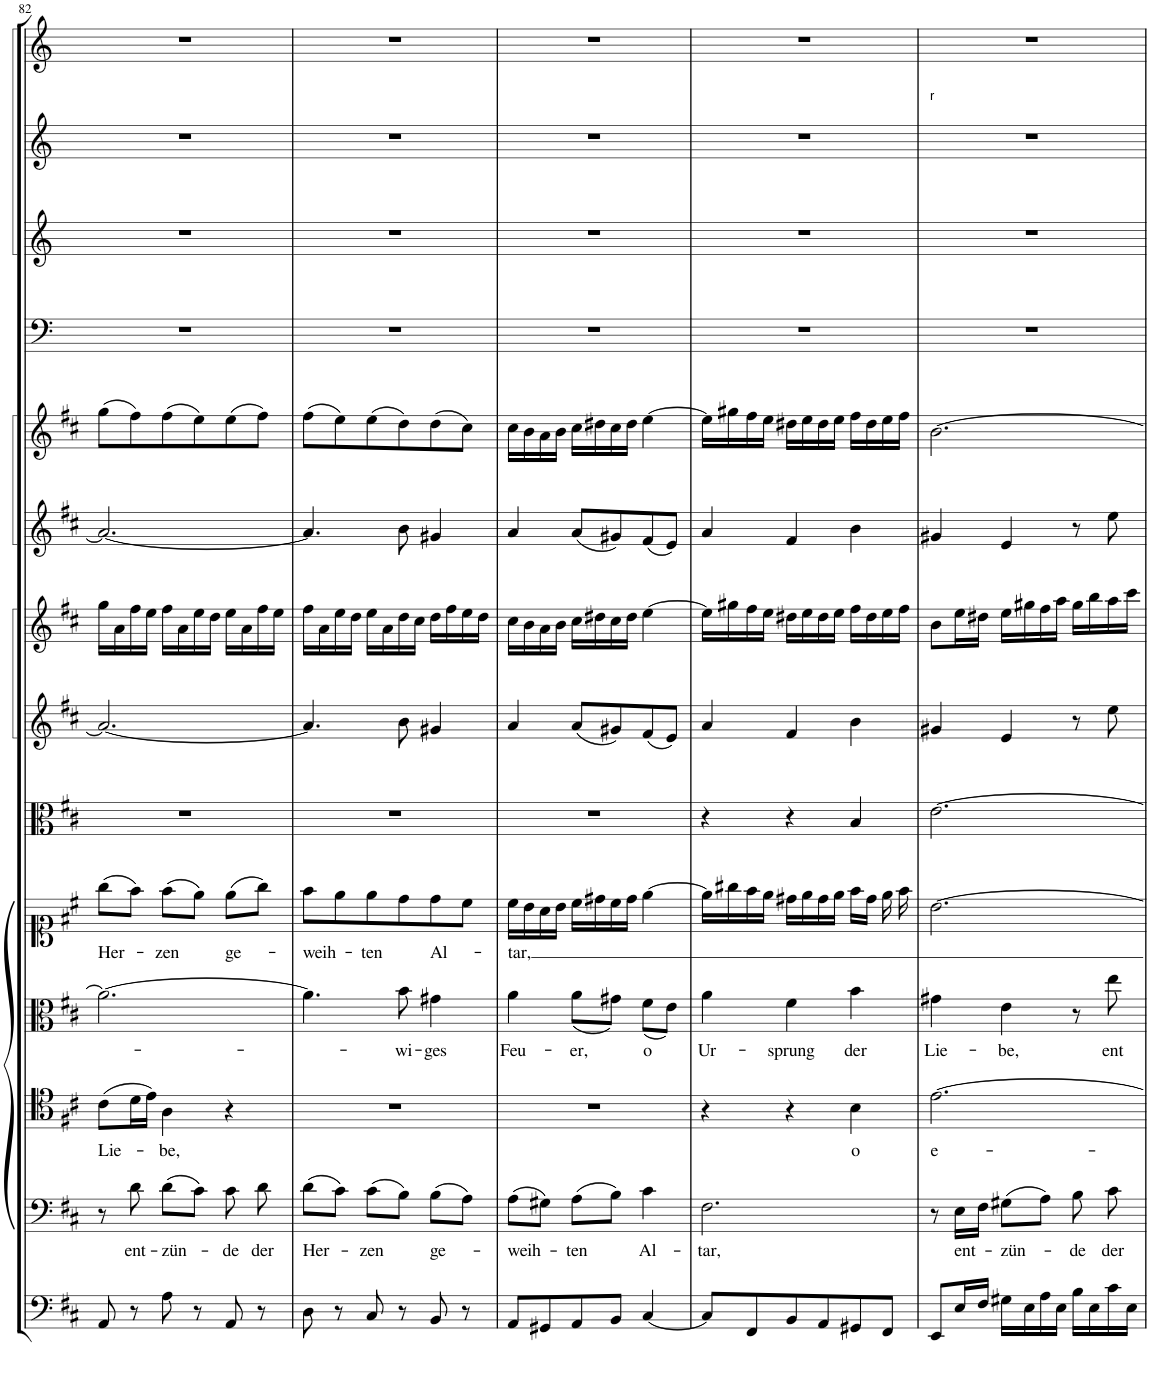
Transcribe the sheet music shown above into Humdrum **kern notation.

**kern	**kern	**text	**kern	**text	**kern	**text	**kern	**text	**kern	**kern	**kern	**kern	**kern	**kern	**kern	**kern	**kern
*part14	*part13	*part13	*part12	*part12	*part11	*part11	*part10	*part10	*part9	*part8	*part7	*part6	*part5	*part4	*part3	*part2	*part1
*staff14	*staff13	*staff13	*staff12	*staff12	*staff11	*staff11	*staff10	*staff10	*staff9	*staff8	*staff7	*staff6	*staff5	*staff4	*staff3	*staff2	*staff1
*I"Continuo.	*I"Basso	*	*I"Tenore	*	*I"Alto	*	*I"Soprano	*	*I"Viola.	*I"Violino II	*I"Violino I.	*I"Oboe II	*I"Oboe I.	*I"Timpani.	*I"Tromba III.	*I"Tromba II.	*I"Tromba I.
*	*	*	*	*	*	*	*	*	*I'Vla	*	*I'Vln	*I'Ob	*I'Ob	*I'Timp	*	*	*
!!LO:PB:g=z
*clefF4	*clefF4	*	*clefC4	*	*clefC3	*	*clefC1	*	*clefC3	*clefG2	*clefG2	*clefG2	*clefG2	*clefF4	*clefG2	*clefG2	*clefG2
*	*	*	*	*	*	*	*	*	*	*	*	*	*	*Trd-1c-2	*Trd-1c-2	*Trd-1c-2	*Trd-1c-2
*k[f#c#]	*k[f#c#]	*	*k[f#c#]	*	*k[f#c#]	*	*k[f#c#]	*	*k[f#c#]	*k[f#c#]	*k[f#c#]	*k[f#c#]	*k[f#c#]	*k[]	*k[]	*k[]	*k[]
*M3/4	*M3/4	*	*M3/4	*	*M3/4	*	*M3/4	*	*M3/4	*M3/4	*M3/4	*M3/4	*M3/4	*M3/4	*M3/4	*M3/4	*M3/4
=82	=82	=82	=82	=82	=82	=82	=82	=82	=82	=82	=82	=82	=82	=82	=82	=82	=82
!	!	!	!	!LO:LY:b	!	!	!	!LO:LY:b	!	!	!	!	!	!	!	!	!
8AA/	8r	.	(>8c#\L	-Lie-	2.a\_	.	(>8gg\L	Her-	2.r	2.a/_	16gg\LL	2.a/_	(>8gg\L	2.r	2.r	2.r	2.r
.	.	.	.	.	.	.	.	.	.	.	16a\	.	.	.	.	.	.
!	!	!LO:LY:b	!	!	!	!	!	!	!	!	!	!	!	!	!	!	!
8r	8d\	ent-	16d\L	.	.	.	8ff#\J)	.	.	.	16ff#\	.	8ff#\)	.	.	.	.
.	.	.	16e\JJ)	.	.	.	.	.	.	.	16ee\JJ	.	.	.	.	.	.
!	!	!LO:LY:b	!	!LO:LY:b	!	!	!	!LO:LY:b	!	!	!	!	!	!	!	!	!
8A\	(>8d\L	-zün-	4A\	be,	.	.	(>8ff#\L	zen	.	.	16ff#\LL	.	(>8ff#\	.	.	.	.
.	.	.	.	.	.	.	.	.	.	.	16a\	.	.	.	.	.	.
8r	8c#\J)	.	.	.	.	.	8ee\J)	.	.	.	16ee\	.	8ee\)	.	.	.	.
.	.	.	.	.	.	.	.	.	.	.	16dd\JJ	.	.	.	.	.	.
!	!	!LO:LY:b	!	!	!	!	!	!LO:LY:b	!	!	!	!	!	!	!	!	!
8AA/	8c#\	de	4r	.	.	.	(>8ee\L	ge-	.	.	16ee\LL	.	(>8ee\	.	.	.	.
.	.	.	.	.	.	.	.	.	.	.	16a\	.	.	.	.	.	.
!	!	!LO:LY:b	!	!	!	!	!	!	!	!	!	!	!	!	!	!	!
8r	8d\	der	.	.	.	.	8gg\J)	.	.	.	16ff#\	.	8ff#\J)	.	.	.	.
.	.	.	.	.	.	.	.	.	.	.	16ee\JJ	.	.	.	.	.	.
=83	=83	=83	=83	=83	=83	=83	=83	=83	=83	=83	=83	=83	=83	=83	=83	=83	=83
!	!	!LO:LY:b	!	!	!	!	!	!LO:LY:b	!	!	!	!	!	!	!	!	!
8D\	(>8d\L	Her-	2.r	.	4.a\]	.	8ff#\L	-weih-	2.r	4.a/]	16ff#\LL	4.a/]	(>8ff#\L	2.r	2.r	2.r	2.r
.	.	.	.	.	.	.	.	.	.	.	16a\	.	.	.	.	.	.
8r	8c#\J)	.	.	.	.	.	8ee\	.	.	.	16ee\	.	8ee\)	.	.	.	.
.	.	.	.	.	.	.	.	.	.	.	16dd\JJ	.	.	.	.	.	.
!	!	!LO:LY:b	!	!	!	!	!	!LO:LY:b	!	!	!	!	!	!	!	!	!
8C#/	(>8c#\L	zen	.	.	.	.	8ee\	-ten	.	.	16ee\LL	.	(>8ee\	.	.	.	.
.	.	.	.	.	.	.	.	.	.	.	16a\	.	.	.	.	.	.
!	!	!	!	!	!	!LO:LY:b	!	!	!	!	!	!	!	!	!	!	!
8r	8B\J)	.	.	.	8b\	wi-	8dd\	.	.	8b\	16dd\	8b\	8dd\)	.	.	.	.
.	.	.	.	.	.	.	.	.	.	.	16cc#\JJ	.	.	.	.	.	.
!	!	!LO:LY:b	!	!	!	!LO:LY:b	!	!LO:LY:b	!	!	!	!	!	!	!	!	!
8BB/	(>8B\L	ge-	.	.	4g#X\	-ges	8dd\	Al-	.	4g#X/	16dd\LL	4g#X/	(>8dd\	.	.	.	.
.	.	.	.	.	.	.	.	.	.	.	16ff#\	.	.	.	.	.	.
8r	8A\J)	.	.	.	.	.	8cc#\J	.	.	.	16ee\	.	8cc#\J)	.	.	.	.
.	.	.	.	.	.	.	.	.	.	.	16dd\JJ	.	.	.	.	.	.
=84	=84	=84	=84	=84	=84	=84	=84	=84	=84	=84	=84	=84	=84	=84	=84	=84	=84
!	!	!LO:LY:b	!	!	!	!LO:LY:b	!	!LO:LY:b	!	!	!	!	!	!	!	!	!
8AA/L	(>8A\L	-weih-	2.r	.	4a\	Feu-	16cc#\LL	-tar,	2.r	4a/	16cc#\LL	4a/	16cc#\LL	2.r	2.r	2.r	2.r
.	.	.	.	.	.	.	16b\	.	.	.	16b\	.	16b\	.	.	.	.
8GG#X/	8G#X\J)	.	.	.	.	.	16a\	.	.	.	16a\	.	16a\	.	.	.	.
.	.	.	.	.	.	.	16b\JJ	.	.	.	16b\JJ	.	16b\JJ	.	.	.	.
!	!	!LO:LY:b	!	!	!	!LO:LY:b	!	!	!	!	!	!	!	!	!	!	!
8AA/	(>8A\L	-ten	.	.	(<8a\L	-er,	16cc#\LL	.	.	(<8a/L	16cc#\LL	(<8a/L	16cc#\LL	.	.	.	.
.	.	.	.	.	.	.	16dd#X\	.	.	.	16dd#X\	.	16dd#X\	.	.	.	.
8BB/J	8B\J)	.	.	.	8g#X\J)	.	16cc#\	.	.	8g#X/)	16cc#\	8g#X/)	16cc#\	.	.	.	.
.	.	.	.	.	.	.	16dd#\JJ	.	.	.	16dd#\JJ	.	16dd#\JJ	.	.	.	.
!	!	!LO:LY:b	!	!	!	!LO:LY:b	!	!	!	!	!	!	!	!	!	!	!
[4C#/	4c#\	Al-	.	.	(<8f#\L	o	[4ee\	.	.	(<8f#/	[4ee\	(<8f#/	[4ee\	.	.	.	.
.	.	.	.	.	8e\J)	.	.	.	.	8e/J)	.	8e/J)	.	.	.	.	.
=85	=85	=85	=85	=85	=85	=85	=85	=85	=85	=85	=85	=85	=85	=85	=85	=85	=85
!	!	!LO:LY:b	!	!	!	!LO:LY:b	!	!	!	!	!	!	!	!	!	!	!
8C#/L]	2.F#\	-tar,	4r	.	4a\	Ur-	16ee\LL]	.	4r	4a/	16ee\LL]	4a/	16ee\LL]	2.r	2.r	2.r	2.r
.	.	.	.	.	.	.	16gg#X\	.	.	.	16gg#X\	.	16gg#X\	.	.	.	.
8FF#/	.	.	.	.	.	.	16ff#\	.	.	.	16ff#\	.	16ff#\	.	.	.	.
.	.	.	.	.	.	.	16ee\JJ	.	.	.	16ee\JJ	.	16ee\JJ	.	.	.	.
!	!	!	!	!	!	!LO:LY:b	!	!	!	!	!	!	!	!	!	!	!
8BB/	.	.	4r	.	4f#\	-sprung	16dd#X\LL	.	4r	4f#/	16dd#X\LL	4f#/	16dd#X\LL	.	.	.	.
.	.	.	.	.	.	.	16ee\	.	.	.	16ee\	.	16ee\	.	.	.	.
8AA/	.	.	.	.	.	.	16dd#\	.	.	.	16dd#\	.	16dd#\	.	.	.	.
.	.	.	.	.	.	.	16ee\JJ	.	.	.	16ee\JJ	.	16ee\JJ	.	.	.	.
!	!	!	!	!LO:LY:b	!	!LO:LY:b	!	!	!	!	!	!	!	!	!	!	!
8GG#X/	.	.	4B\	o	4b\	der	16ff#\LL	.	4B/	4b\	16ff#\LL	4b\	16ff#\LL	.	.	.	.
.	.	.	.	.	.	.	16dd#\JJ	.	.	.	16dd#\	.	16dd#\	.	.	.	.
8FF#/J	.	.	.	.	.	.	16ee\	.	.	.	16ee\	.	16ee\	.	.	.	.
.	.	.	.	.	.	.	16ff#\	.	.	.	16ff#\JJ	.	16ff#\JJ	.	.	.	.
=86	=86	=86	=86	=86	=86	=86	=86	=86	=86	=86	=86	=86	=86	=86	=86	=86	=86
!	!	!	!	!	!	!	!	!	!	!	!	!	!	!	!	!LO:TX:a:t=r	!
!	!	!	!	!LO:LY:b	!	!LO:LY:b	!	!	!	!	!	!	!	!	!	!	!
8EE/L	8r	.	[2.e\	e-	4g#X\	Lie-	[2.b\	.	[2.e\	4g#X/	8b\L	4g#X/	[2.b\	2.r	2.r	2.r	2.r
!	!	!LO:LY:b	!	!	!	!	!	!	!	!	!	!	!	!	!	!	!
16E/L	16E\LL	ent-	.	.	.	.	.	.	.	.	16ee\L	.	.	.	.	.	.
16F#/JJ	16F#\JJ	.	.	.	.	.	.	.	.	.	16dd#X\JJ	.	.	.	.	.	.
!	!	!LO:LY:b	!	!	!	!LO:LY:b	!	!	!	!	!	!	!	!	!	!	!
16G#X\LL	(>8G#X\L	-zün-	.	.	4e\	-be,	.	.	.	4e/	16ee\LL	4e/	.	.	.	.	.
16E\	.	.	.	.	.	.	.	.	.	.	16gg#X\	.	.	.	.	.	.
16A\	8A\J)	.	.	.	.	.	.	.	.	.	16ff#\	.	.	.	.	.	.
16E\JJ	.	.	.	.	.	.	.	.	.	.	16aa\JJ	.	.	.	.	.	.
!	!	!LO:LY:b	!	!	!	!	!	!	!	!	!	!	!	!	!	!	!
16B\LL	8B\	-de	.	.	8r	.	.	.	.	8r	16gg#\LL	8r	.	.	.	.	.
16E\	.	.	.	.	.	.	.	.	.	.	16bb\	.	.	.	.	.	.
!	!	!LO:LY:b	!	!	!	!LO:LY:b	!	!	!	!	!	!	!	!	!	!	!
16c#\	8c#\	der	.	.	8ee\	ent	.	.	.	8ee\	16aa\	8ee\	.	.	.	.	.
16E\JJ	.	.	.	.	.	.	.	.	.	.	16ccc#\JJ	.	.	.	.	.	.
=	=	=	=	=	=	=	=	=	=	=	=	=	=	=	=	=	=
*-	*-	*-	*-	*-	*-	*-	*-	*-	*-	*-	*-	*-	*-	*-	*-	*-	*-
